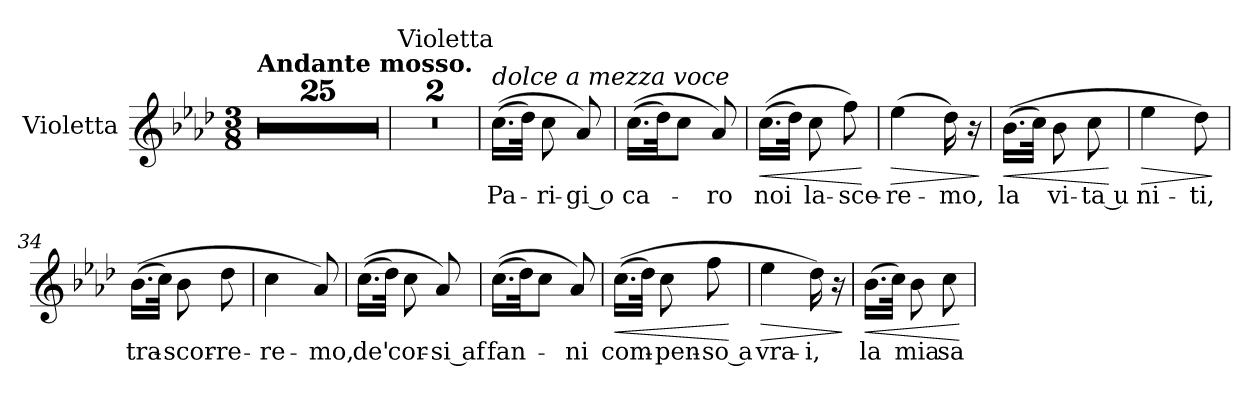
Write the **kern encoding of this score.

**kern	**text	**dynam
*part1	*part1	*part1
*staff1	*staff1	*staff1
*I"Violetta	*	*
*I'V.	*	*
*clefG2	*	*
*k[b-e-a-d-]	*	*
*M3/8	*	*
*MM56	*	*
=1	=1	=1
!LO:TX:a:B:t=Andante mosso.	!	!
4.r	.	.
=2	=2	=2
4.r	.	.
=3	=3	=3
4.r	.	.
=4	=4	=4
4.r	.	.
=5	=5	=5
4.r	.	.
=6	=6	=6
4.r	.	.
=7	=7	=7
4.r	.	.
!!LO:LB:g=z
=8	=8	=8
4.r	.	.
=9	=9	=9
4.r	.	.
=10	=10	=10
4.r	.	.
=11	=11	=11
4.r	.	.
=12	=12	=12
4.r	.	.
=13	=13	=13
4.r	.	.
!!LO:LB:g=z
=14	=14	=14
4.r	.	.
=15	=15	=15
4.r	.	.
=16	=16	=16
4.r	.	.
=17	=17	=17
4.r	.	.
=18	=18	=18
4.r	.	.
=19	=19	=19
4.r	.	.
!!LO:LB:g=z
=20	=20	=20
4.r	.	.
=21	=21	=21
4.r	.	.
=22	=22	=22
4.r	.	.
=23	=23	=23
4.r	.	.
=24	=24	=24
4.r	.	.
=25	=25	=25
4.r	.	.
!!LO:PB:g=z
=26	=26	=26
!LO:TX:a:t=Violetta	!	!
4.r	.	.
=27	=27	=27
4.r	.	.
=28	=28	=28
!LO:TX:a:i:t=dolce a mezza voce	!	!
!	!LO:LY:b	!
(>(>16.cc\LL	Pa-	.
32dd-\JJk)	.	.
!	!LO:LY:b	!
8cc\	-ri-	.
!	!LO:LY:b	!
8a-/)	gi o	.
=29	=29	=29
!	!LO:LY:b	!
(>(>16.cc\LL	ca-	.
32dd-\JK)	.	.
8cc\J	.	.
!	!LO:LY:b	!
8a-/)	-ro	.
=30	=30	=30
!	!LO:LY:b	!LO:HP:b
(>(>16.cc\LL	noi	<
32dd-\JJk)	.	.
!	!LO:LY:b	!
8cc\	la-	.
!	!LO:LY:b	!
8ff\)	-sce-	.
.	.	[
=31	=31	=31
!	!LO:LY:b	!LO:HP:b
(>4ee-\	-re-	>
!	!LO:LY:b	!
16dd-\)	-mo,	.
16r	.	.
.	.	]
!!LO:LB:g=z
=32	=32	=32
!	!LO:LY:b	!LO:HP:b
(>(>16.b-\LL	la	<
32cc\JJk)	.	.
!	!LO:LY:b	!
8b-\	vi-	.
!	!LO:LY:b	!
8cc\	ta u	.
.	.	[
=33	=33	=33
!	!LO:LY:b	!LO:HP:b
4ee-\	-ni-	>
!	!LO:LY:b	!
8dd-\)	-ti,	.
.	.	]
=34	=34	=34
!	!LO:LY:b	!
(>(>16.b-\LL	tra-	.
32cc\JJk)	.	.
!	!LO:LY:b	!
8b-\	-scor-	.
!	!LO:LY:b	!
8dd-\	-re-	.
=35	=35	=35
!	!LO:LY:b	!
4cc\	-re-	.
!	!LO:LY:b	!
8a-/)	-mo,	.
=36	=36	=36
!	!LO:LY:b	!
(>(>16.cc\LL	de'	.
32dd-\JJk)	.	.
!	!LO:LY:b	!
8cc\	cor-	.
!	!LO:LY:b	!
8a-/)	si af	.
=37	=37	=37
!	!LO:LY:b	!
(>(>16.cc\LL	-fan-	.
32dd-\JK)	.	.
8cc\J	.	.
!	!LO:LY:b	!
8a-/)	-ni	.
!!LO:LB:g=z
=38	=38	=38
!	!LO:LY:b	!LO:HP:b
(>(>16.cc\LL	com-	<
32dd-\JJk)	.	.
!	!LO:LY:b	!
8cc\	-pen-	.
!	!LO:LY:b	!
8ff\	so a	.
.	.	[
=39	=39	=39
!	!LO:LY:b	!LO:HP:b
4ee-\	-vra-	>
!	!LO:LY:b	!
16dd-\)	-i,	.
16r	.	.
.	.	]
=40	=40	=40
!	!LO:LY:b	!LO:HP:b
(>16.b-\LL	-la	<
32cc\JJk)	.	.
!	!LO:LY:b	!
8b-\	mia	.
!	!LO:LY:b	!
8cc\	sa-	.
.	.	[
=	=	=
*-	*-	*-
